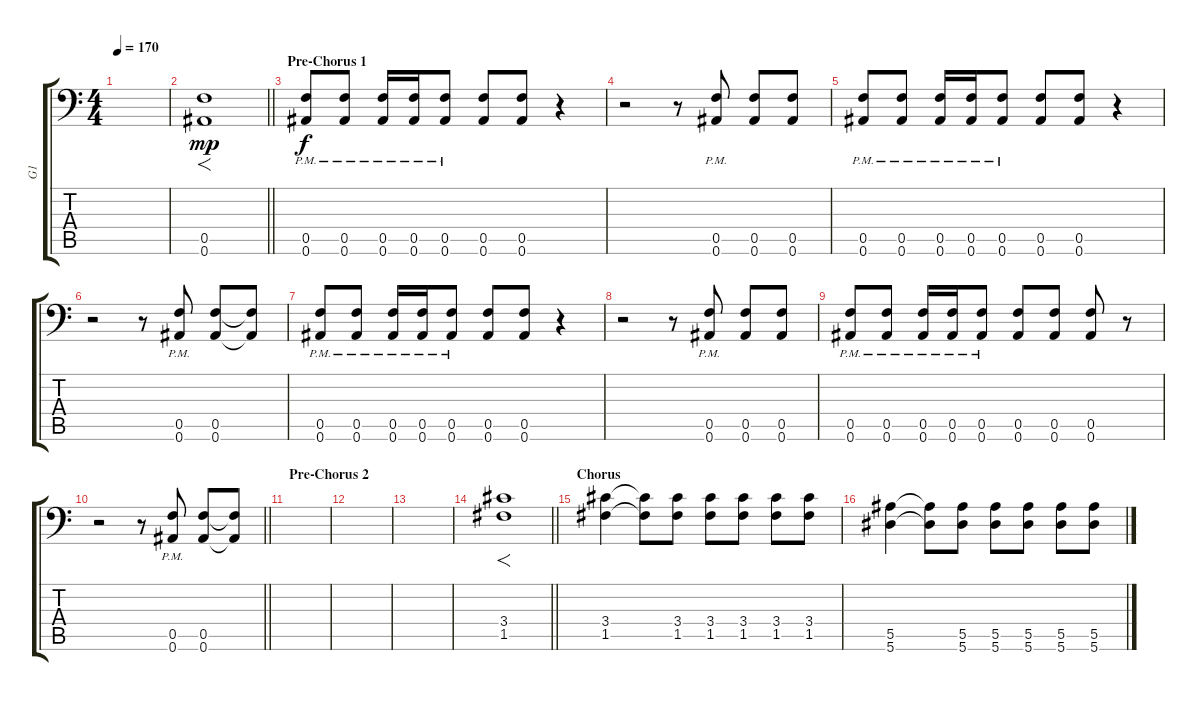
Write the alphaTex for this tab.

\track ("G1" "G1") {instrument distortionguitar}
\staff {score tabs}
\tuning (C4 G3 Eb3 Bb2 F2 Bb1) {hide}
\ts (4 4)
\tempo 170
\clef f4
\ks c
|
\barLineRight lightlight
(0.5 0.6).1{f dy mp} |
\section ("" "Pre-Chorus 1")
(0.5{pm} 0.6{pm}).8{dy f} (0.5{pm} 0.6{pm}).8 (0.5{pm} 0.6{pm}).16 (0.5{pm} 0.6{pm}).16 (0.5{pm} 0.6{pm}).8 (0.5 0.6).8 (0.5 0.6).8 r.4 |
r.2 r.8 (0.5{pm} 0.6{pm}).8 (0.5 0.6).8 (0.5 0.6).8 |
(0.5{pm} 0.6{pm}).8 (0.5{pm} 0.6{pm}).8 (0.5{pm} 0.6{pm}).16 (0.5{pm} 0.6{pm}).16 (0.5{pm} 0.6{pm}).8 (0.5 0.6).8 (0.5 0.6).8 r.4 |
r.2 r.8 (0.5{pm} 0.6{pm}).8 (0.5 0.6).8 (0.5{t} 0.6{t}).8 |
(0.5{pm} 0.6{pm}).8 (0.5{pm} 0.6{pm}).8 (0.5{pm} 0.6{pm}).16 (0.5{pm} 0.6{pm}).16 (0.5{pm} 0.6{pm}).8 (0.5 0.6).8 (0.5 0.6).8 r.4 |
r.2 r.8 (0.5{pm} 0.6{pm}).8 (0.5 0.6).8 (0.5 0.6).8 |
(0.5{pm} 0.6{pm}).8 (0.5{pm} 0.6{pm}).8 (0.5{pm} 0.6{pm}).16 (0.5{pm} 0.6{pm}).16 (0.5{pm} 0.6{pm}).8 (0.5 0.6).8 (0.5 0.6).8 (0.5 0.6).8 r.8 |
\barLineRight lightlight
r.2 r.8 (0.5{pm} 0.6{pm}).8 (0.5 0.6).8 (0.5{t} 0.6{t}).8 |
\section ("" "Pre-Chorus 2")
|
|
|
\barLineRight lightlight
(3.4 1.5).1{f} |
\section ("" "Chorus")
(3.4 1.5).4 (3.4{t} 1.5{t}).8 (3.4 1.5).8 (3.4 1.5).8 (3.4 1.5).8 (3.4 1.5).8 (3.4 1.5).8 |
(5.5 5.6).4 (5.5{t} 5.6{t}).8 (5.5 5.6).8 (5.5 5.6).8 (5.5 5.6).8 (5.5 5.6).8 (5.5 5.6).8
